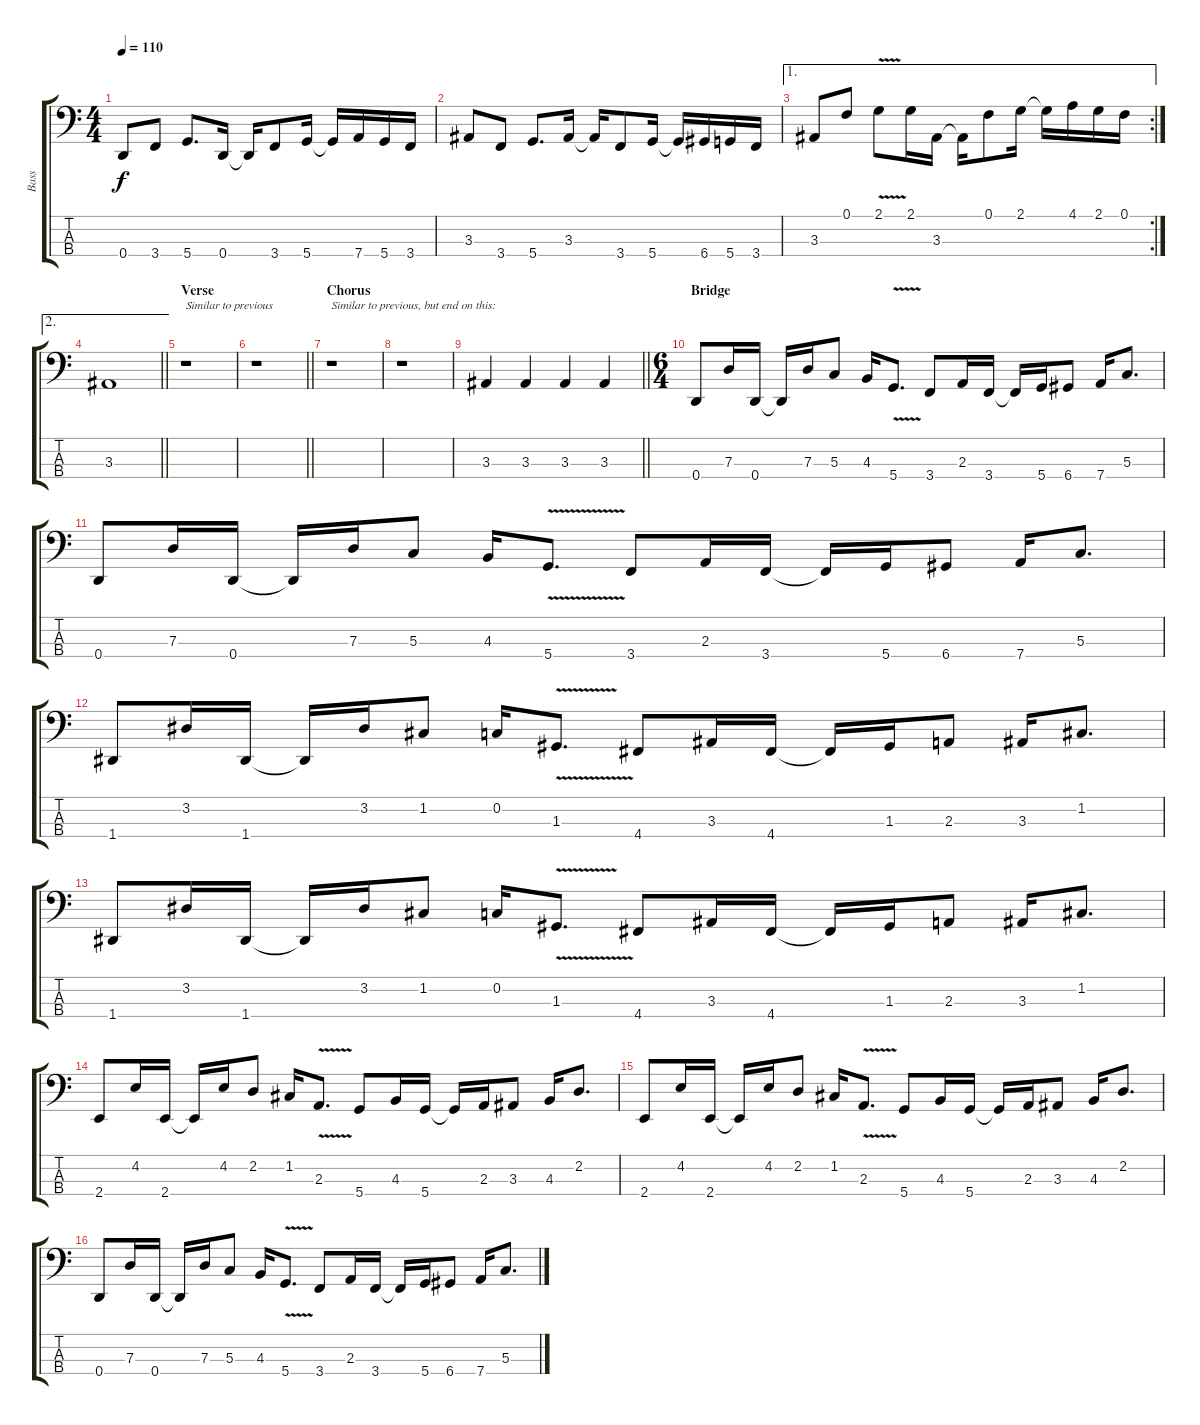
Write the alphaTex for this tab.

\track ("Bass" "Bass") {instrument electricbassfinger}
\staff {score tabs}
\tuning (F2 C2 G1 D1) {hide}
\ts (4 4)
\tempo 110
\clef f4
\ks c
0.4.8{dy f} 3.4.8 5.4.8{d} 0.4.16 0.4{t}.16 3.4.8 5.4.16 5.4{t}.16 7.4.16 5.4.16 3.4.16 |
3.3.8 3.4.8 5.4.8{d} 3.3.16 3.3{t}.16 3.4.8 5.4.16 5.4{t}.16 6.4.16 5.4.16 3.4.16 |
\ae 1
\rc 2
3.3.8 0.1.8 2.1{v}.8 2.1.16 3.3.16 3.3{t}.16 0.1.8 2.1.16 2.1{t}.16 4.1.16 2.1.16 0.1.16 |
\ae 2
\barLineRight lightlight
3.3.1 |
\section ("" "Verse")
r.1{txt "Similar to previous"} |
\barLineRight lightlight
r.1 |
\section ("" "Chorus")
r.1{txt "Similar to previous, but end on this:"} |
r.1 |
\barLineRight lightlight
3.3.4 3.3.4 3.3.4 3.3.4 |
\ts (6 4)
\section ("" "Bridge")
0.4.8 7.3.16 0.4.16{beam split} 0.4{t}.16 7.3.16 5.3.8{beam split} 4.3.16 5.4{v}.8{d} 3.4.8 2.3.16 3.4.16{beam split} 3.4{t}.16 5.4.16 6.4.8{beam split} 7.4.16 5.3.8{d} |
0.4.8 7.3.16 0.4.16{beam split} 0.4{t}.16 7.3.16 5.3.8{beam split} 4.3.16 5.4{v}.8{d} 3.4.8 2.3.16 3.4.16{beam split} 3.4{t}.16 5.4.16 6.4.8{beam split} 7.4.16 5.3.8{d} |
1.4.8 3.2.16 1.4.16{beam split} 1.4{t}.16 3.2.16 1.2.8{beam split} 0.2.16 1.3{v}.8{d} 4.4.8 3.3.16 4.4.16{beam split} 4.4{t}.16 1.3.16 2.3.8{beam split} 3.3.16 1.2.8{d} |
1.4.8 3.2.16 1.4.16{beam split} 1.4{t}.16 3.2.16 1.2.8{beam split} 0.2.16 1.3{v}.8{d} 4.4.8 3.3.16 4.4.16{beam split} 4.4{t}.16 1.3.16 2.3.8{beam split} 3.3.16 1.2.8{d} |
2.4.8 4.2.16 2.4.16{beam split} 2.4{t}.16 4.2.16 2.2.8{beam split} 1.2.16 2.3{v}.8{d} 5.4.8 4.3.16 5.4.16{beam split} 5.4{t}.16 2.3.16 3.3.8{beam split} 4.3.16 2.2.8{d} |
2.4.8 4.2.16 2.4.16{beam split} 2.4{t}.16 4.2.16 2.2.8{beam split} 1.2.16 2.3{v}.8{d} 5.4.8 4.3.16 5.4.16{beam split} 5.4{t}.16 2.3.16 3.3.8{beam split} 4.3.16 2.2.8{d} |
0.4.8 7.3.16 0.4.16{beam split} 0.4{t}.16 7.3.16 5.3.8{beam split} 4.3.16 5.4{v}.8{d} 3.4.8 2.3.16 3.4.16{beam split} 3.4{t}.16 5.4.16 6.4.8{beam split} 7.4.16 5.3.8{d}
